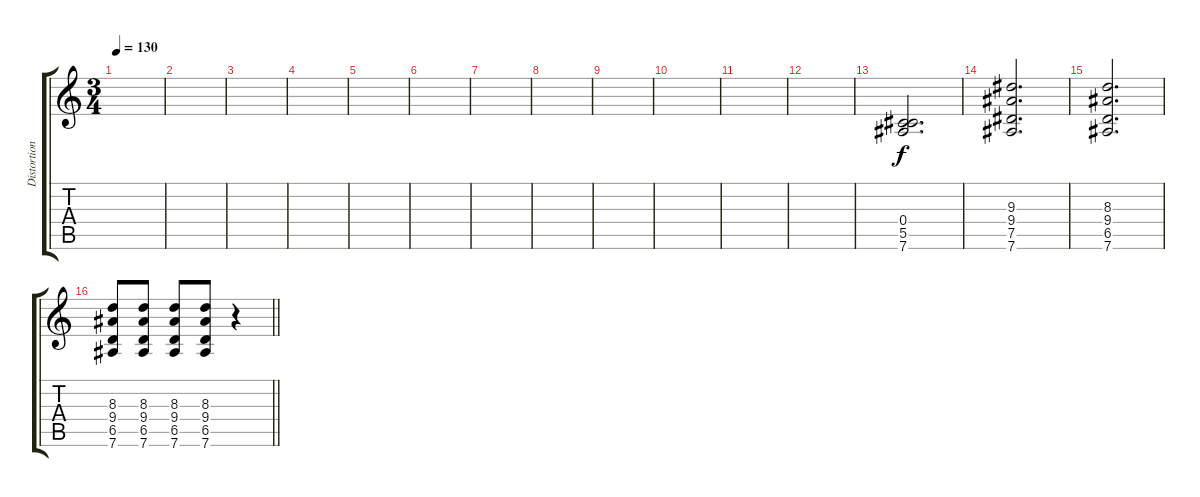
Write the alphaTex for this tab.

\track ("Distortion Guitar" "Distortion") {instrument distortionguitar}
\staff {score tabs}
\tuning (Eb4 Bb3 Gb3 Db3 Ab2 Eb2) {hide}
\ts (3 4)
\tempo 130
\clef g2
\ks c
|
|
|
|
|
|
|
|
|
|
|
|
(0.4 5.5 7.6).2{d} |
(9.3 9.4 7.5 7.6).2{d} |
(8.3 9.4 6.5 7.6).2{d} |
\barLineRight lightlight
(8.3 9.4 6.5 7.6).8 (8.3 9.4 6.5 7.6).8 (8.3 9.4 6.5 7.6).8 (8.3 9.4 6.5 7.6).8 r.4
